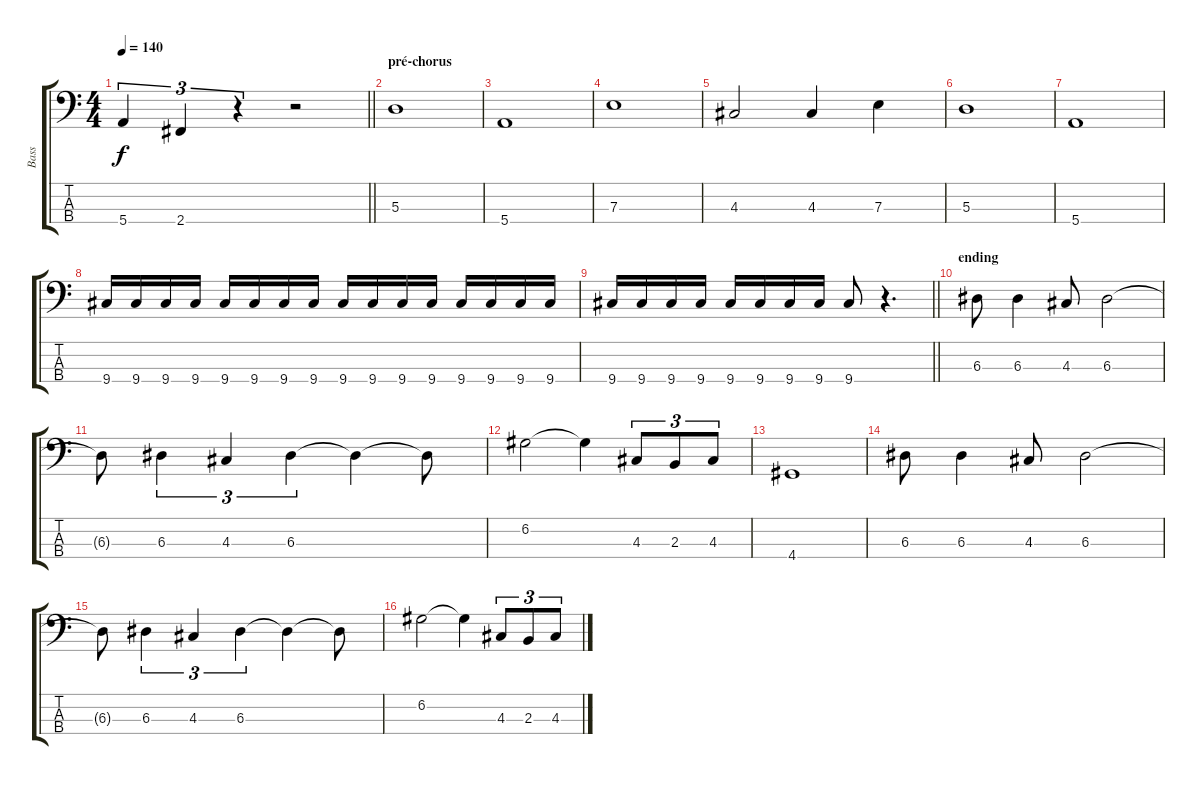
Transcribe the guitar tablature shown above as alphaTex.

\track ("Bass" "Bass") {instrument electricbassfinger}
\staff {score tabs}
\tuning (G2 D2 A1 E1) {hide}
\ts (4 4)
\tempo 140
\clef f4
\barLineRight lightlight
\ks c
5.4.4{tu (3 2) dy f} 2.4.4{tu (3 2)} r.4{tu (3 2)} r.2 |
\section ("" "pré-chorus")
5.3.1 |
5.4.1 |
7.3.1 |
4.3.2 4.3.4 7.3.4 |
5.3.1 |
5.4.1 |
9.4.16 9.4.16 9.4.16 9.4.16 9.4.16 9.4.16 9.4.16 9.4.16 9.4.16 9.4.16 9.4.16 9.4.16 9.4.16 9.4.16 9.4.16 9.4.16 |
\barLineRight lightlight
9.4.16 9.4.16 9.4.16 9.4.16 9.4.16 9.4.16 9.4.16 9.4.16 9.4.8 r.4{d} |
\section ("" "ending")
6.3.8 6.3.4 4.3.8 6.3.2 |
6.3{t}.8 6.3.4{tu (3 2)} 4.3.4{tu (3 2)} 6.3.4{tu (3 2)} 6.3{t}.4 6.3{t}.8 |
6.2.2 6.2{t}.4 4.3.8{tu (3 2)} 2.3.8{tu (3 2)} 4.3.8{tu (3 2)} |
4.4.1 |
6.3.8 6.3.4 4.3.8 6.3.2 |
6.3{t}.8 6.3.4{tu (3 2)} 4.3.4{tu (3 2)} 6.3.4{tu (3 2)} 6.3{t}.4 6.3{t}.8 |
6.2.2 6.2{t}.4 4.3.8{tu (3 2)} 2.3.8{tu (3 2)} 4.3.8{tu (3 2)}
